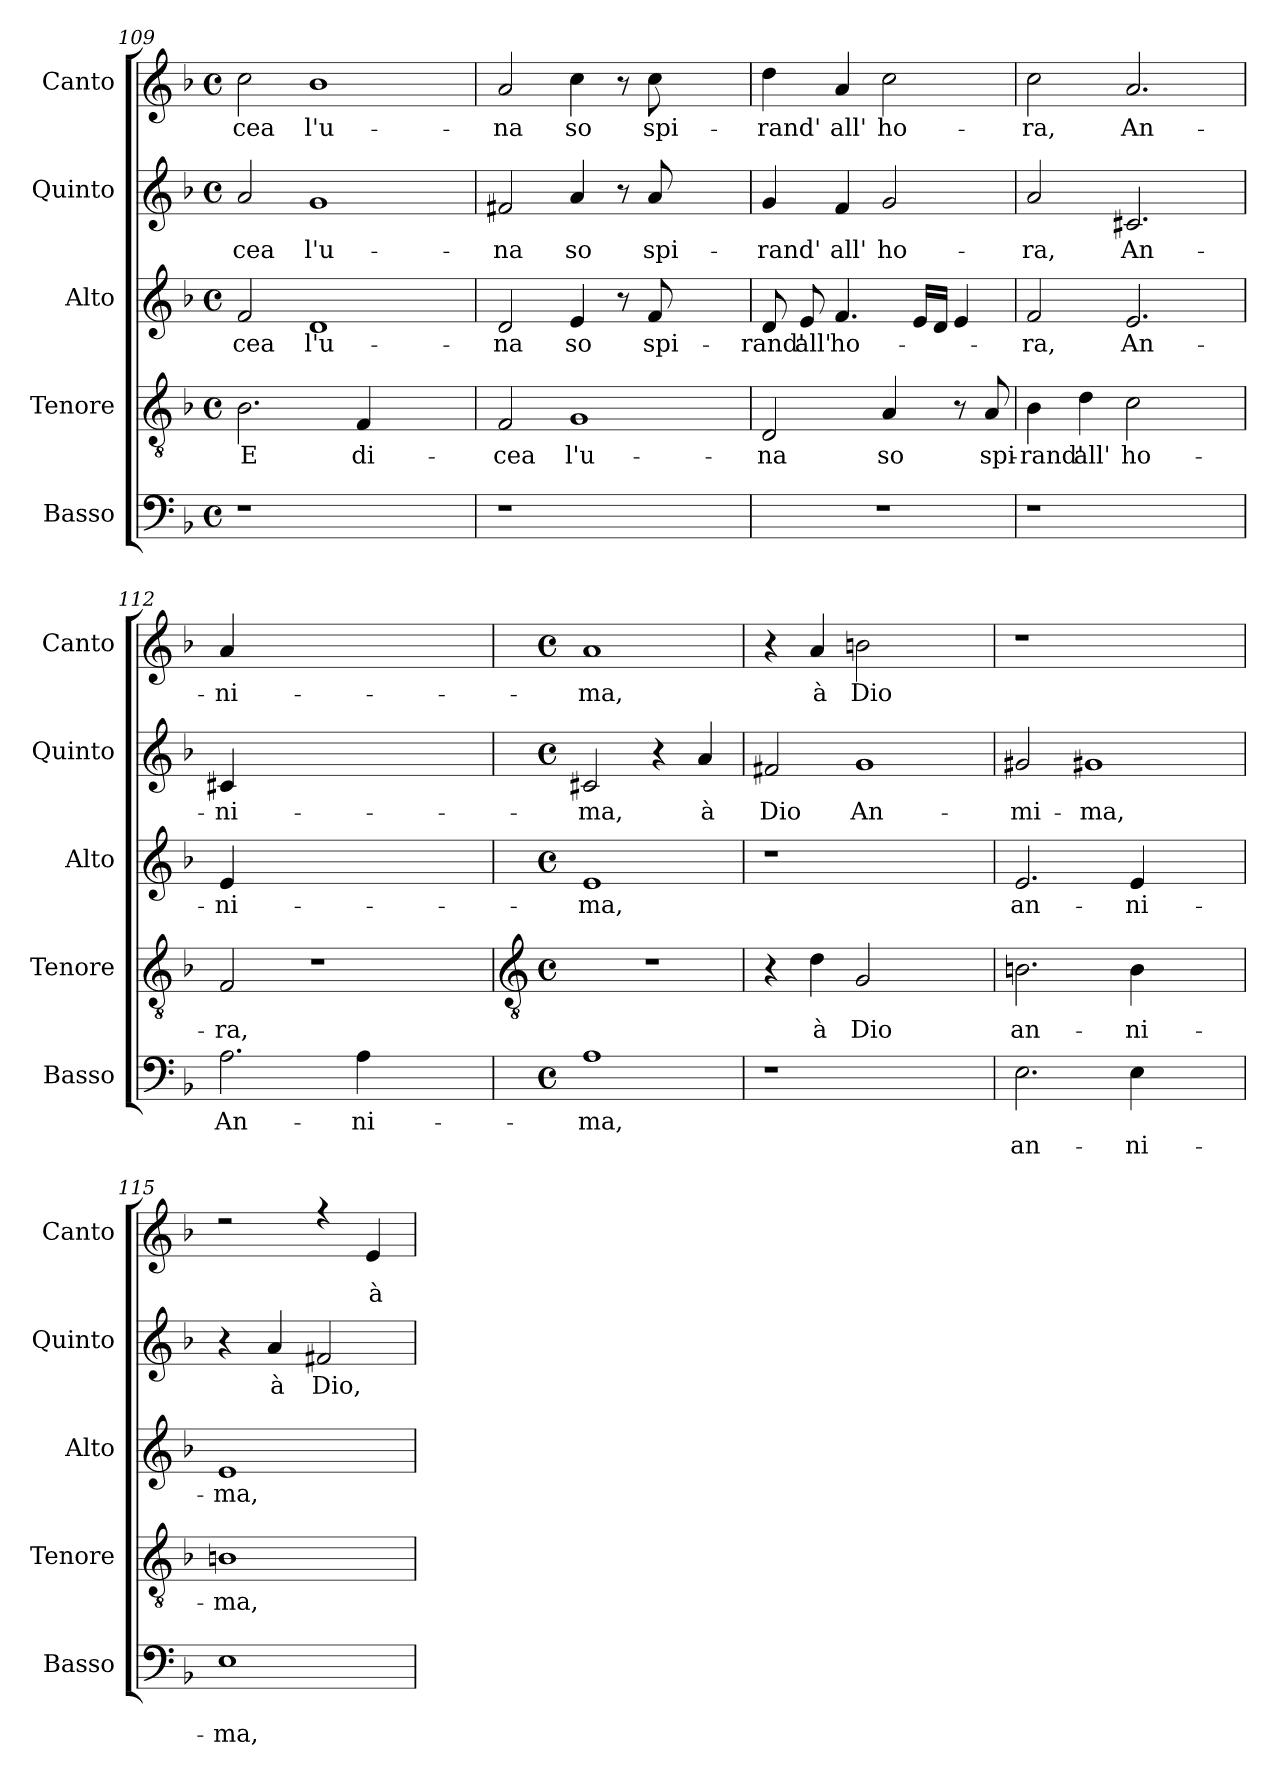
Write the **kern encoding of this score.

**kern	**text	**text	**kern	**text	**kern	**text	**kern	**text	**kern	**text
*part5	*part5	*part5	*part4	*part4	*part3	*part3	*part2	*part2	*part1	*part1
*staff5	*staff5	*staff5	*staff4	*staff4	*staff3	*staff3	*staff2	*staff2	*staff1	*staff1
*I"Basso	*	*	*I"Tenore	*	*I"Alto	*	*I"Quinto	*	*I"Canto	*
*I'Basso	*	*	*I'Tenore	*	*I'Alto	*	*I'Quinto	*	*I'Canto	*
!!LO:LB:g=z
*clefF4	*	*	*clefGv2	*	*clefG2	*	*clefG2	*	*clefG2	*
*k[b-]	*	*	*k[b-]	*	*k[b-]	*	*k[b-]	*	*k[b-]	*
*F:	*	*	*F:	*	*F:	*	*F:	*	*F:	*
*M4/4	*	*	*M4/4	*	*M4/4	*	*M4/4	*	*M4/4	*
*met(c)	*	*	*met(c)	*	*met(c)	*	*met(c)	*	*met(c)	*
=109	=109	=109	=109	=109	=109	=109	=109	=109	=109	=109
!	!	!	!	!LO:LY:b	!	!LO:LY:b	!	!LO:LY:b	!	!LO:LY:b
1r	.	.	2.B-	E	2f	-cea	2a	-cea	2cc	-cea
!	!	!	!	!	!	!LO:LY:b	!	!LO:LY:b	!	!LO:LY:b
.	.	.	.	.	1d	l'u-	1g	l'u-	1b-	l'u-
!	!	!	!	!LO:LY:b	!	!	!	!	!	!
.	.	.	4F	di-	.	.	.	.	.	.
2ryy	.	.	2ryy	.	.	.	.	.	.	.
=110A	=110A	=110A	=110A	=110A	=110A	=110A	=110A	=110A	=110A	=110A
!	!	!	!	!LO:LY:b	!	!LO:LY:b	!	!LO:LY:b	!	!LO:LY:b
1r	.	.	2F	-cea	2d	-na	2f#X	-na	2a	-na
!	!	!	!	!LO:LY:b	!	!LO:LY:b	!	!LO:LY:b	!	!LO:LY:b
.	.	.	1G	l'u-	4e	so	4a	so	4cc	so
.	.	.	.	.	8r	.	8r	.	8r	.
!	!	!	!	!	!	!LO:LY:b	!	!LO:LY:b	!	!LO:LY:b
.	.	.	.	.	8f	spi-	8a	spi-	8cc	spi-
2ryy	.	.	.	.	2ryy	.	2ryy	.	2ryy	.
=111A	=111A	=111A	=111A	=111A	=111A	=111A	=111A	=111A	=111A	=111A
!	!	!	!	!LO:LY:b	!	!LO:LY:b	!	!LO:LY:b	!	!LO:LY:b
1r	.	.	2D	-na	8d	-rand'	4g	-rand'	4dd	-rand'
!	!	!	!	!	!	!LO:LY:b	!	!	!	!
.	.	.	.	.	8e	all'	.	.	.	.
!	!	!	!	!	!	!LO:LY:b	!	!LO:LY:b	!	!LO:LY:b
.	.	.	.	.	4.f	ho-	4f	all'	4a	all'
!	!	!	!	!LO:LY:b	!	!	!	!LO:LY:b	!	!LO:LY:b
.	.	.	4A	so	.	.	2g	ho-	2cc	ho-
.	.	.	.	.	16eLL	.	.	.	.	.
.	.	.	.	.	16dJJ	.	.	.	.	.
.	.	.	8r	.	4e	.	.	.	.	.
!	!	!	!	!LO:LY:b	!	!	!	!	!	!
.	.	.	8A	spi-	.	.	.	.	.	.
=112A	=112A	=112A	=112A	=112A	=112A	=112A	=112A	=112A	=112A	=112A
!	!	!	!	!LO:LY:b	!	!LO:LY:b	!	!LO:LY:b	!	!LO:LY:b
1r	.	.	4B-	-rand'	2f	-ra,	2a	-ra,	2cc	-ra,
!	!	!	!	!LO:LY:b	!	!	!	!	!	!
.	.	.	4d	all'	.	.	.	.	.	.
!	!	!	!	!LO:LY:b	!	!LO:LY:b	!	!LO:LY:b	!	!LO:LY:b
.	.	.	2c	ho-	2.e	An-	2.c#X	An-	2.a	An-
4ryy	.	.	4ryy	.	.	.	.	.	.	.
=112B	=112B	=112B	=112B	=112B	=112B	=112B	=112B	=112B	=112B	=112B
!	!LO:LY:b	!	!	!LO:LY:b	!	!LO:LY:b	!	!LO:LY:b	!	!LO:LY:b
2.A	An-	.	2F	-ra,	4e	-ni-	4c#X	-ni-	4a	-ni-
.	.	.	.	.	1ryy	.	1ryy	.	1ryy	.
.	.	.	1r	.	.	.	.	.	.	.
!	!LO:LY:b	!	!	!	!	!	!	!	!	!
4A	-ni-	.	.	.	.	.	.	.	.	.
2ryy	.	.	.	.	.	.	.	.	.	.
.	.	.	.	.	4ryy	.	4ryy	.	4ryy	.
!!LO:LB:g=z
=113	=113	=113	=113	=113	=113	=113	=113	=113	=113	=113
*	*	*	*clefGv2	*	*	*	*	*	*	*
*M4/4	*	*	*M4/4	*	*M4/4	*	*M4/4	*	*M4/4	*
*met(c)	*	*	*met(c)	*	*met(c)	*	*met(c)	*	*met(c)	*
!	!LO:LY:b	!	!	!	!	!LO:LY:b	!	!LO:LY:b	!	!LO:LY:b
*	*	*	*	*	*	*	*	*	*^	*
1A	-ma,	.	1r	.	1e	-ma,	2c#X	-ma,	1a	1ryy	-ma,
.	.	.	.	.	.	.	4r	.	.	.	.
!	!	!	!	!	!	!	!	!LO:LY:b	!	!	!
.	.	.	.	.	.	.	4a	à	.	.	.
=114	=114	=114	=114	=114	=114	=114	=114	=114	=114	=114	=114
!	!	!	!	!	!	!	!	!LO:LY:b	!	!	!
1r	.	.	4r	.	1r	.	2f#X	Dio	4r	1ryy	.
!	!	!	!	!LO:LY:b	!	!	!	!	!	!	!LO:LY:b
.	.	.	4d	à	.	.	.	.	4a	.	à
!	!	!	!	!LO:LY:b	!	!	!	!LO:LY:b	!	!	!LO:LY:b
.	.	.	2G	Dio	.	.	1g	An-	2bn	.	Dio
2ryy	.	.	2ryy	.	2ryy	.	.	.	2ryy	2ryy	.
=114A	=114A	=114A	=114A	=114A	=114A	=114A	=114A	=114A	=114A	=114A	=114A
!	!	!LO:LY:b	!	!LO:LY:b	!	!LO:LY:b	!	!LO:LY:b	!	!	!
2.E	.	an-	2.Bn	an-	2.e	an-	2g#X	-mi-	1r	1ryy	.
!	!	!	!	!	!	!	!	!LO:LY:b	!	!	!
.	.	.	.	.	.	.	1g#X	-ma,	.	.	.
!	!	!LO:LY:b	!	!LO:LY:b	!	!LO:LY:b	!	!	!	!	!
4E	.	-ni-	4B	-ni-	4e	-ni-	.	.	.	.	.
2ryy	.	.	2ryy	.	2ryy	.	.	.	2ryy	2ryy	.
=115A	=115A	=115A	=115A	=115A	=115A	=115A	=115A	=115A	=115A	=115A	=115A
!	!	!LO:LY:b	!	!LO:LY:b	!	!LO:LY:b	!	!	!	!	!
1E	.	-ma,	1B	-ma,	1e	-ma,	4r	.	2r	1ryy	.
!	!	!	!	!	!	!	!	!LO:LY:b	!	!	!
.	.	.	.	.	.	.	4a	à	.	.	.
!	!	!	!	!	!	!	!	!LO:LY:b	!	!	!
.	.	.	.	.	.	.	2f#X	Dio,	4r	.	.
!	!	!	!	!	!	!	!	!	!	!	!LO:LY:b
.	.	.	.	.	.	.	.	.	4e	.	à
*	*	*	*	*	*	*	*	*	*v	*v	*
=	=	=	=	=	=	=	=	=	=	=
*-	*-	*-	*-	*-	*-	*-	*-	*-	*-	*-
